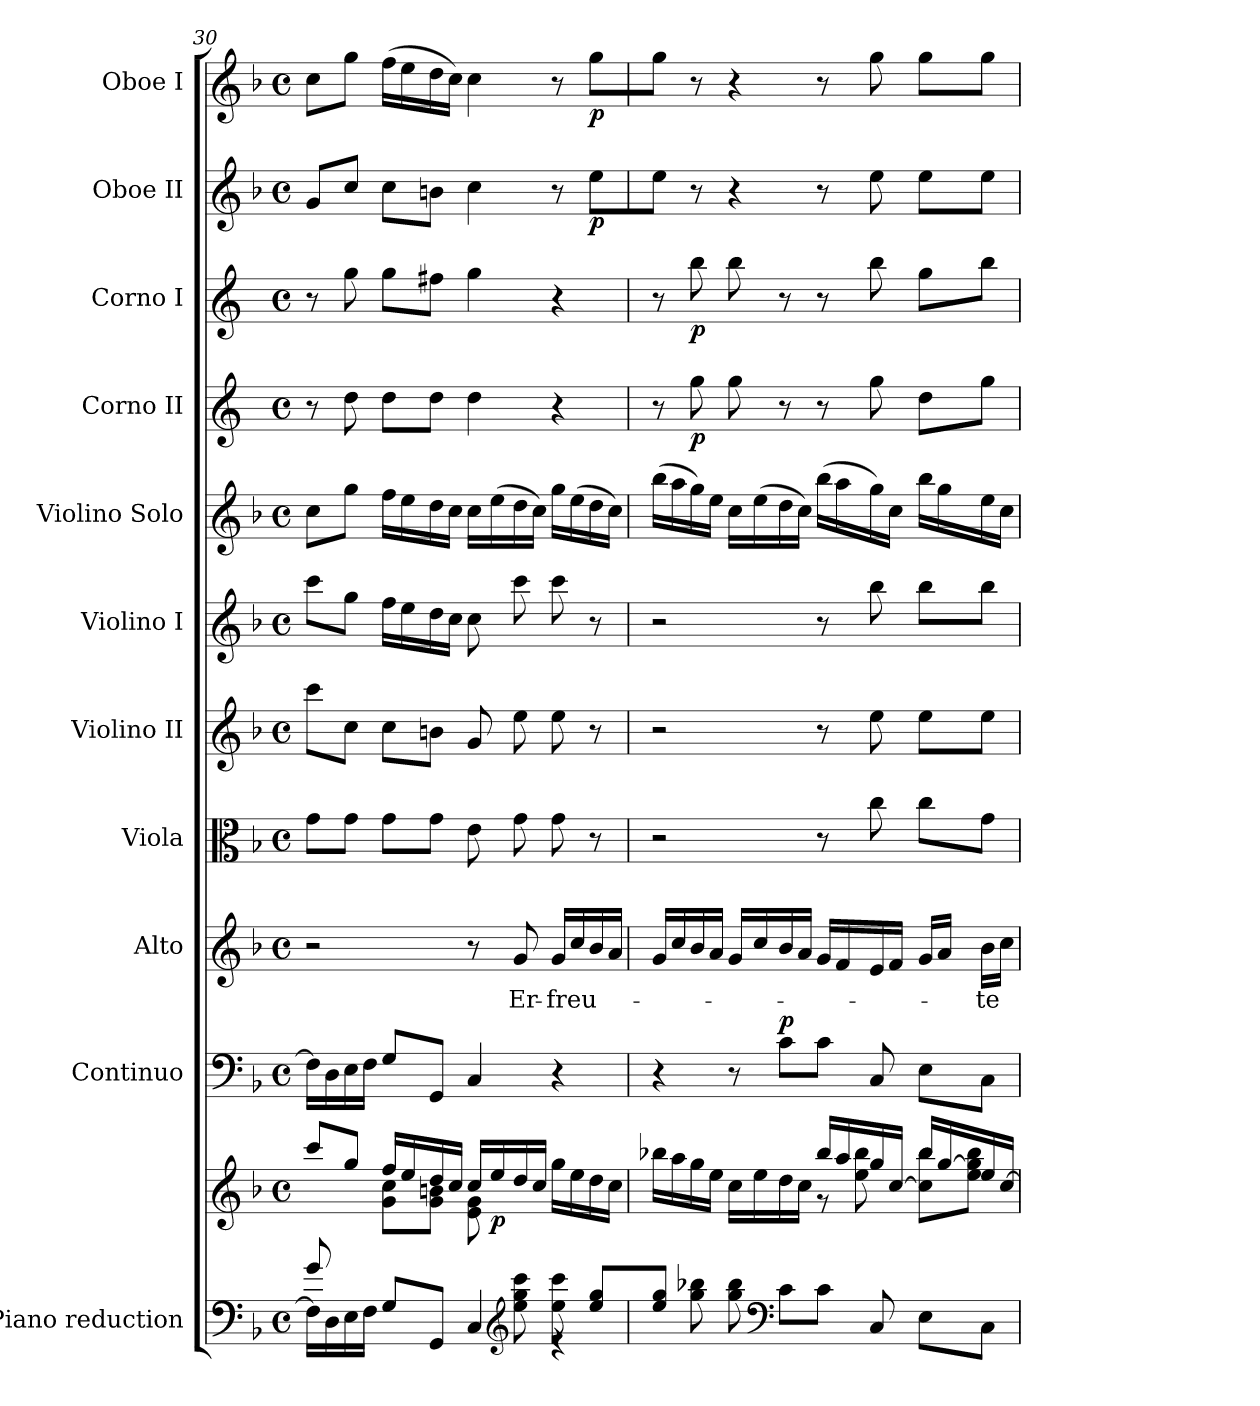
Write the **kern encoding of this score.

**kern	**kern	**dynam	**kern	**dynam	**kern	**text	**kern	**kern	**kern	**kern	**kern	**dynam	**kern	**dynam	**kern	**dynam	**kern	**dynam
*part11	*part11	*part11	*part10	*part10	*part9	*part9	*part8	*part7	*part6	*part5	*part4	*part4	*part3	*part3	*part2	*part2	*part1	*part1
*staff12	*staff11	*staff11/12	*staff10	*staff10	*staff9	*staff9	*staff8	*staff7	*staff6	*staff5	*staff4	*staff4	*staff3	*staff3	*staff2	*staff2	*staff1	*staff1
*I"Piano reduction	*	*	*I"Continuo	*	*I"Alto	*	*I"Viola	*I"Violino II	*I"Violino I	*I"Violino Solo	*I"Corno II	*	*I"Corno I	*	*I"Oboe II	*	*I"Oboe I	*
*I'Pno	*	*	*	*	*	*	*	*	*	*I'Vln	*	*	*	*	*I'Ob	*	*I'Ob	*
*clefF4	*clefG2	*	*clefF4	*	*clefG2	*	*clefC3	*clefG2	*clefG2	*clefG2	*clefG2	*	*clefG2	*	*clefG2	*	*clefG2	*
*	*	*	*	*	*	*	*	*	*	*	*ITrd4c7	*	*ITrd4c7	*	*	*	*	*
*k[b-]	*k[b-]	*	*k[b-]	*	*k[b-]	*	*k[b-]	*k[b-]	*k[b-]	*k[b-]	*k[b-]	*	*k[b-]	*	*k[b-]	*	*k[b-]	*
*M4/4	*M4/4	*	*M4/4	*	*M4/4	*	*M4/4	*M4/4	*M4/4	*M4/4	*M4/4	*	*M4/4	*	*M4/4	*	*M4/4	*
*met(c)	*met(c)	*	*met(c)	*	*met(c)	*	*met(c)	*met(c)	*met(c)	*met(c)	*met(c)	*	*met(c)	*	*met(c)	*	*met(c)	*
=30	=30	=30	=30	=30	=30	=30	=30	=30	=30	=30	=30	=30	=30	=30	=30	=30	=30	=30
*^	*^	*	*	*	*	*	*	*	*	*	*	*	*	*	*	*	*	*
8g/L	16F\LL]	8ccc/L	8ryy	.	16F\LL]	.	2r	.	8g\L	8ccc\L	8ccc\L	8cc\L	8r	.	8r	.	8g/L	.	8cc\L	.
.	16D\	.	.	.	16D\	.	.	.	.	.	.	.	.	.	.	.	.	.	.	.
2ryy	16E\	8gg/J	8g\ 8cc\J	.	16E\	.	.	.	8g\J	8cc\J	8gg\J	8gg\J	8g\	.	8cc\	.	8cc/J	.	8gg\J	.
.	16F\JJ	.	.	.	16F\JJ	.	.	.	.	.	.	.	.	.	.	.	.	.	.	.
.	8G/L	16ff/LL	8g\ 8cc\L	.	8G/L	.	.	.	8g\L	8cc\L	16ff\LL	16ff\LL	8g\L	.	8cc\L	.	8cc\L	.	(16ff\LL	.
.	.	16ee/	.	.	.	.	.	.	.	.	16ee\	16ee\	.	.	.	.	.	.	16ee\	.
.	8GG/J	16dd/	8g\ 8bn\J	.	8GG/J	.	.	.	8g\J	8bn\J	16dd\	16dd\	8g\J	.	8bn\J	.	8bn\J	.	16dd\	.
.	.	16cc/JJ	.	.	.	.	.	.	.	.	16cc\JJ	16cc\JJ	.	.	.	.	.	.	16cc\JJ)	.
.	4C/	16cc/LL	8e\ 8g\	.	4C/	.	8r	.	8e\	8g/	8cc\	16cc\LL	4g\	.	4cc\	.	4cc\	.	4cc\	.
!	!	!	!	!LO:DY:b	!	!	!	!	!	!	!	!	!	!	!	!	!	!	!	!
.	.	16ee/	.	p	.	.	.	.	.	.	.	(16ee\	.	.	.	.	.	.	.	.
*clefG2	*	*	*	*	*	*	*	*	*	*	*	*	*	*	*	*	*	*	*	*
!	!	!	!	!	!	!	!	!LO:LY:b	!	!	!	!	!	!	!	!	!	!	!	!
8ee\ 8gg\ 8ccc\	.	16dd/	4.ryy	.	.	.	8g/	Er-	8g\	8ee\	8ccc\	16dd\	.	.	.	.	.	.	.	.
.	.	16cc/JJ	.	.	.	.	.	.	.	.	.	16cc\JJ)	.	.	.	.	.	.	.	.
!	!	!	!	!	!	!	!	!LO:LY:b	!	!	!	!	!	!	!	!	!	!	!	!
8ee\ 8ccc\	4r	16gg\LL	.	.	4r	.	16g/LL	-freu-	8g\	8ee\	8ccc\	16gg\LL	4r	.	4r	.	8r	.	8r	.
.	.	16ee\	.	.	.	.	16cc/	.	.	.	.	(16ee\	.	.	.	.	.	.	.	.
!	!	!	!	!	!	!	!	!	!	!	!	!	!	!	!	!	!	!LO:DY:b	!	!LO:DY:b
8ee/ 8gg/L	.	16dd\	.	.	.	.	16b-/	.	8r	8r	8r	16dd\	.	.	.	.	8ee\L	p	8gg\L	p
.	.	16cc\JJ	.	.	.	.	16a/JJ	.	.	.	.	16cc\JJ)	.	.	.	.	.	.	.	.
=31	=31	=31	=31	=31	=31	=31	=31	=31	=31	=31	=31	=31	=31	=31	=31	=31	=31	=31	=31	=31
8ee/ 8gg/J	8ryy	16bb-X\LL	8ryy	.	4r	.	16g/LL	.	2r	2r	2r	(16bb-\LL	8r	.	8r	.	8ee\J	.	8gg\J	.
.	.	16aa\	.	.	.	.	16cc/	.	.	.	.	16aa\	.	.	.	.	.	.	.	.
!	!	!	!	!	!	!	!	!	!	!	!	!	!	!LO:DY:b	!	!LO:DY:b	!	!	!	!
2..ryy	8gg\ 8bb-X\	16gg\	8ryy	.	.	.	16b-/	.	.	.	.	16gg\)	8cc\	p	8ee\	p	8r	.	8r	.
.	.	16ee\JJ	.	.	.	.	16a/JJ	.	.	.	.	16ee\JJ	.	.	.	.	.	.	.	.
.	8gg\ 8bb-\	16cc\LL	4ryy	.	8r	.	16g/LL	.	.	.	.	16cc\LL	8cc\	.	8ee\	.	4r	.	4r	.
.	.	16ee\	.	.	.	.	16cc/	.	.	.	.	(16ee\	.	.	.	.	.	.	.	.
*clefF4	*	*	*	*	*	*	*	*	*	*	*	*	*	*	*	*	*	*	*	*
!	!	!	!	!	!	!LO:DY:a	!	!	!	!	!	!	!	!	!	!	!	!	!	!
.	8c\L	16dd\	.	.	8c\L	p	16b-/	.	.	.	.	16dd\	8r	.	8r	.	.	.	.	.
.	.	16cc\JJ	.	.	.	.	16a/JJ	.	.	.	.	16cc\JJ)	.	.	.	.	.	.	.	.
.	8c\J	16bb-/LL	8r	.	8c\J	.	16g/LL	.	8r	8r	8r	(16bb-\LL	8r	.	8r	.	8r	.	8r	.
.	.	16aa/	.	.	.	.	16f/	.	.	.	.	16aa\	.	.	.	.	.	.	.	.
.	8C/	16gg/	8ee\ 8bb-\	.	8C/	.	16e/	.	8cc\	8ee\	8bb-\	16gg\)	8cc\	.	8ee\	.	8ee\	.	8gg\	.
.	.	[<16cc/JJ	.	.	.	.	16f/JJ	.	.	.	.	16cc\JJ	.	.	.	.	.	.	.	.
.	8E\L	16bb-/LL	8cc\] 8bb-\L	.	8E\L	.	16g/LL	.	8cc\L	8ee\L	8bb-\L	16bb-\LL	8g\L	.	8cc\L	.	8ee\L	.	8gg\L	.
.	.	[<16gg/	.	.	.	.	16a/JJ	.	.	.	.	16gg\	.	.	.	.	.	.	.	.
!	!	!	!	!	!	!	!	!LO:LY:b	!	!	!	!	!	!	!	!	!	!	!	!
.	8C\J	16ee/	8ee\ 8gg\] 8bb-\J	.	8C\J	.	16b-\LL	-te	8g\J	8ee\J	8bb-\J	16ee\	8cc\J	.	8ee\J	.	8ee\J	.	8gg\J	.
.	.	[<16cc/JJ	.	.	.	.	16cc\JJ	.	.	.	.	16cc\JJ	.	.	.	.	.	.	.	.
*v	*v	*	*	*	*	*	*	*	*	*	*	*	*	*	*	*	*	*	*	*
*	*v	*v	*	*	*	*	*	*	*	*	*	*	*	*	*	*	*	*	*
=	=	=	=	=	=	=	=	=	=	=	=	=	=	=	=	=	=	=
*-	*-	*-	*-	*-	*-	*-	*-	*-	*-	*-	*-	*-	*-	*-	*-	*-	*-	*-
